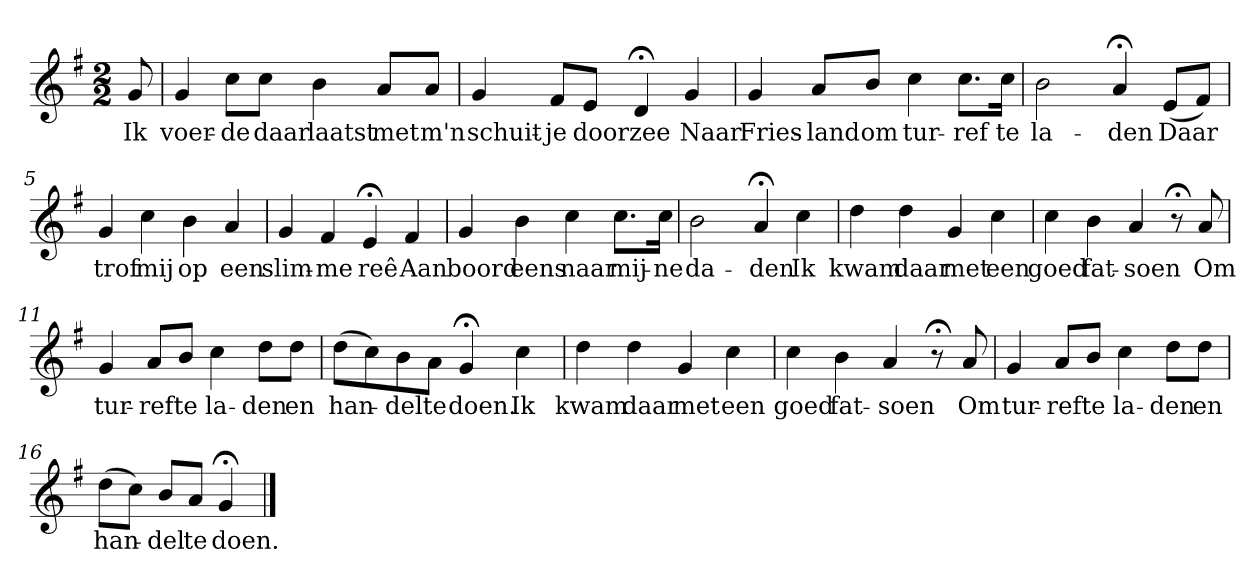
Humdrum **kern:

**kern	**text
*part1	*part1
*staff1	*staff1
*k[f#]	*
*G:	*
*M2/2	*
*MM120	*
=	=
8g	Ik
=1	=1
4g	voer-
8ccL	-de
8ccJ	daar
4b	laatst
8aL	met
8aJ	m'n
=2	=2
4g	schuit-
8f#L	-je
8eJ	door
4d;<	zee
4g	Naar
=3	=3
4g	Fries-
8aL	-land
8bJ	om
4cc	tur-
8.ccL	-ref
16ccJk	te
=4	=4
2b	la-
4a;<	-den
(8eL	Daar
8f#J)	.
=5	=5
4g	trof
4cc	mij
4b	op
4a	een
=6	=6
4g	slim-
4f#	-me
4e;<	reê
4f#	Aan
=7	=7
4g	boord
4b	eens
4cc	naar
8.ccL	mij-
16ccJk	-ne
=8	=8
2b	da-
4a;<	-den
4cc	Ik
=9	=9
4dd	kwam
4dd	daar
4g	met
4cc	een
=10	=10
4cc	goed
4b	fat-
4a	-soen
8r;<	.
8a	Om
=11	=11
4g	tur-
8aL	-ref
8bJ	te
4cc	la-
8ddL	-den
8ddJ	en
=12	=12
(8ddL	han-
8cc)	.
8b	-del
8aJ	te
4g;<	doen.
4cc	Ik
=13	=13
4dd	kwam
4dd	daar
4g	met
4cc	een
=14	=14
4cc	goed
4b	fat-
4a	-soen
8r;<	.
8a	Om
=15	=15
4g	tur-
8aL	-ref
8bJ	te
4cc	la-
8ddL	-den
8ddJ	en
=16	=16
(8ddL	han-
8ccJ)	.
8bL	-del
8aJ	te
4g;<	doen.
==	==
*-	*-
